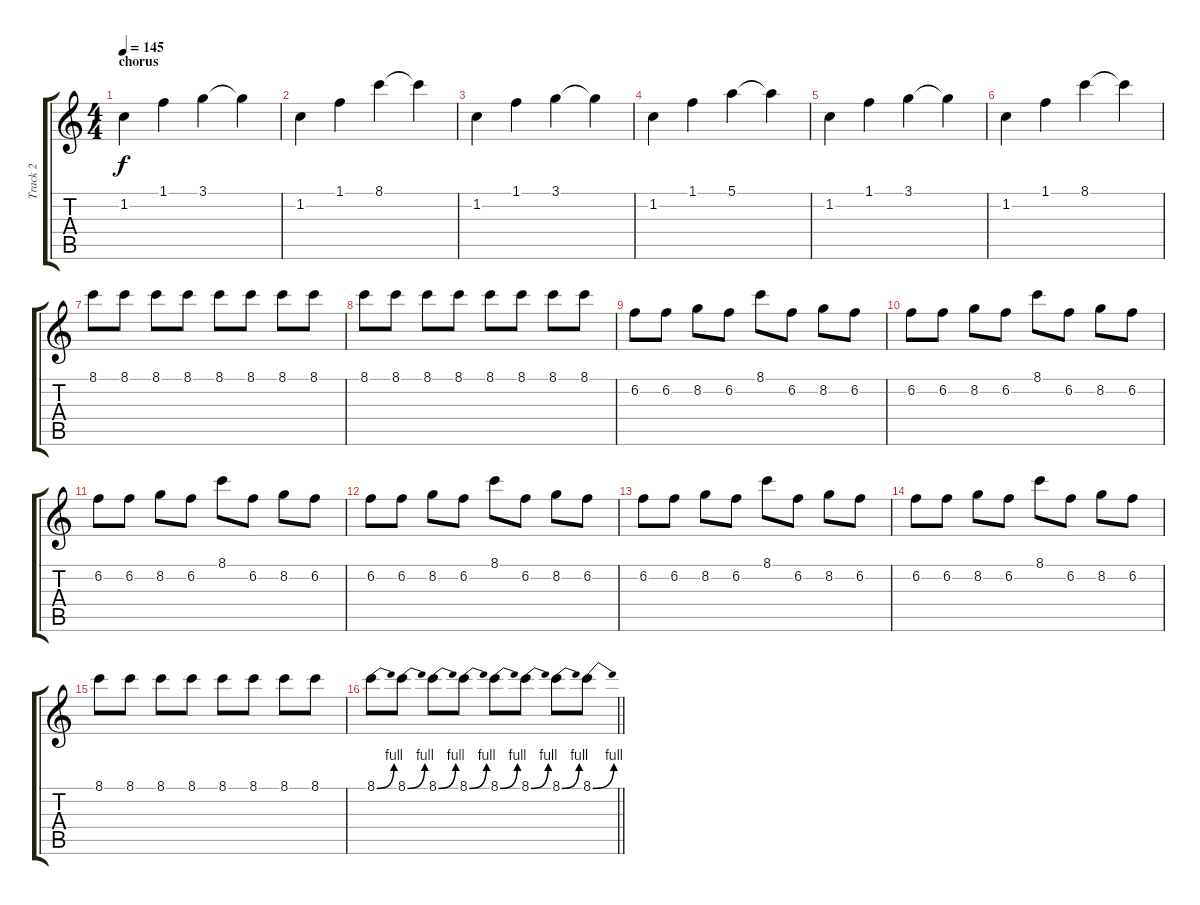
\track ("Track 2" "Track 2") {instrument electricguitarmuted}
\staff {score tabs}
\tuning (E4 B3 G3 D3 A2 E2) {hide}
\ts (4 4)
\section ("" "chorus ")
\tempo 145
\clef g2
\ks c
1.2.4{dy f instrument acousticguitarsteel} 1.1.4 3.1.4 3.1{t}.4 |
1.2.4 1.1.4 8.1.4 8.1{t}.4 |
1.2.4 1.1.4 3.1.4 3.1{t}.4 |
1.2.4 1.1.4 5.1.4 5.1{t}.4 |
1.2.4 1.1.4 3.1.4 3.1{t}.4 |
1.2.4 1.1.4 8.1.4 8.1{t}.4 |
8.1.8 8.1.8 8.1.8 8.1.8 8.1.8 8.1.8 8.1.8 8.1.8 |
8.1.8 8.1.8 8.1.8 8.1.8 8.1.8 8.1.8 8.1.8 8.1.8 |
6.2.8 6.2.8 8.2.8 6.2.8 8.1.8 6.2.8 8.2.8 6.2.8 |
6.2.8 6.2.8 8.2.8 6.2.8 8.1.8 6.2.8 8.2.8 6.2.8 |
6.2.8 6.2.8 8.2.8 6.2.8 8.1.8 6.2.8 8.2.8 6.2.8 |
6.2.8 6.2.8 8.2.8 6.2.8 8.1.8 6.2.8 8.2.8 6.2.8 |
6.2.8 6.2.8 8.2.8 6.2.8 8.1.8 6.2.8 8.2.8 6.2.8 |
6.2.8 6.2.8 8.2.8 6.2.8 8.1.8 6.2.8 8.2.8 6.2.8 |
8.1.8 8.1.8 8.1.8 8.1.8 8.1.8 8.1.8 8.1.8 8.1.8 |
\barLineRight lightlight
8.1{be (bend 0 0 60 4)}.8 8.1{be (bend 0 0 60 4)}.8 8.1{be (bend 0 0 60 4)}.8 8.1{be (bend 0 0 60 4)}.8 8.1{be (bend 0 0 60 4)}.8 8.1{be (bend 0 0 60 4)}.8 8.1{be (bend 0 0 60 4)}.8 8.1{be (bend 0 0 60 4)}.8
